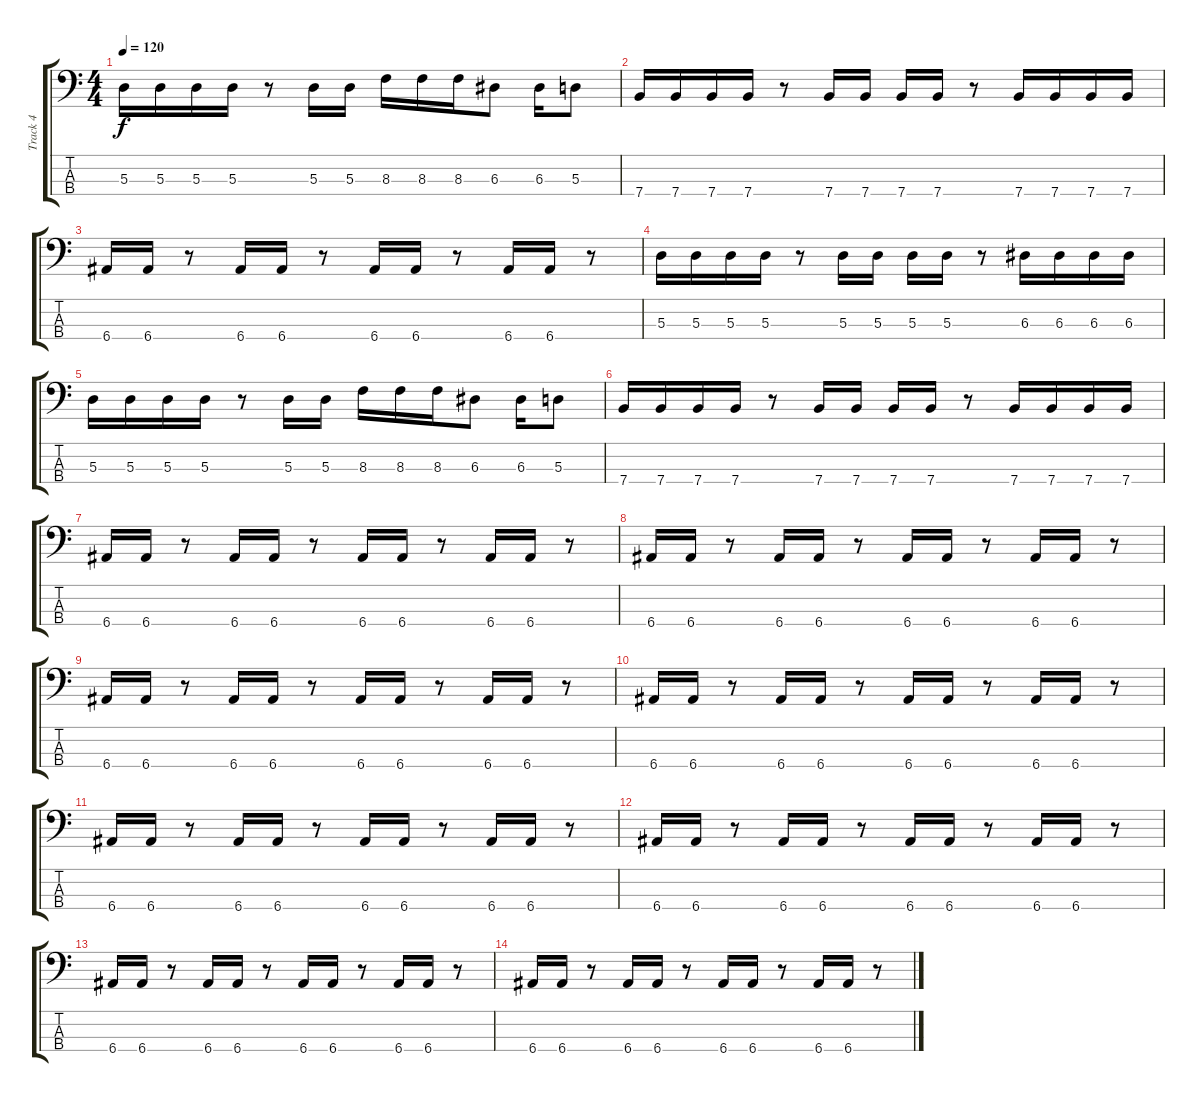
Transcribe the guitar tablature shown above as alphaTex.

\track ("Track 4" "Track 4") {instrument slapbass2}
\staff {score tabs}
\tuning (G2 D2 A1 E1) {hide}
\ts (4 4)
\tempo 120
\clef f4
\ks c
5.3.16{dy f} 5.3.16 5.3.16 5.3.16 r.8 5.3.16 5.3.16 8.3.16 8.3.16 8.3.16 6.3.8 6.3.16 5.3.8 |
7.4.16 7.4.16 7.4.16 7.4.16 r.8 7.4.16 7.4.16 7.4.16 7.4.16 r.8 7.4.16 7.4.16 7.4.16 7.4.16 |
6.4.16 6.4.16 r.8 6.4.16 6.4.16 r.8 6.4.16 6.4.16 r.8 6.4.16 6.4.16 r.8 |
5.3.16 5.3.16 5.3.16 5.3.16 r.8 5.3.16 5.3.16 5.3.16 5.3.16 r.8 6.3.16 6.3.16 6.3.16 6.3.16 |
5.3.16 5.3.16 5.3.16 5.3.16 r.8 5.3.16 5.3.16 8.3.16 8.3.16 8.3.16 6.3.8 6.3.16 5.3.8 |
7.4.16 7.4.16 7.4.16 7.4.16 r.8 7.4.16 7.4.16 7.4.16 7.4.16 r.8 7.4.16 7.4.16 7.4.16 7.4.16 |
6.4.16 6.4.16 r.8 6.4.16 6.4.16 r.8 6.4.16 6.4.16 r.8 6.4.16 6.4.16 r.8 |
6.4.16 6.4.16 r.8 6.4.16 6.4.16 r.8 6.4.16 6.4.16 r.8 6.4.16 6.4.16 r.8 |
6.4.16 6.4.16 r.8 6.4.16 6.4.16 r.8 6.4.16 6.4.16 r.8 6.4.16 6.4.16 r.8 |
6.4.16 6.4.16 r.8 6.4.16 6.4.16 r.8 6.4.16 6.4.16 r.8 6.4.16 6.4.16 r.8 |
6.4.16 6.4.16 r.8 6.4.16 6.4.16 r.8 6.4.16 6.4.16 r.8 6.4.16 6.4.16 r.8 |
6.4.16 6.4.16 r.8 6.4.16 6.4.16 r.8 6.4.16 6.4.16 r.8 6.4.16 6.4.16 r.8 |
6.4.16{volume 0} 6.4.16 r.8 6.4.16 6.4.16 r.8 6.4.16 6.4.16 r.8 6.4.16 6.4.16 r.8 |
6.4.16 6.4.16 r.8 6.4.16 6.4.16 r.8 6.4.16 6.4.16 r.8 6.4.16 6.4.16 r.8
